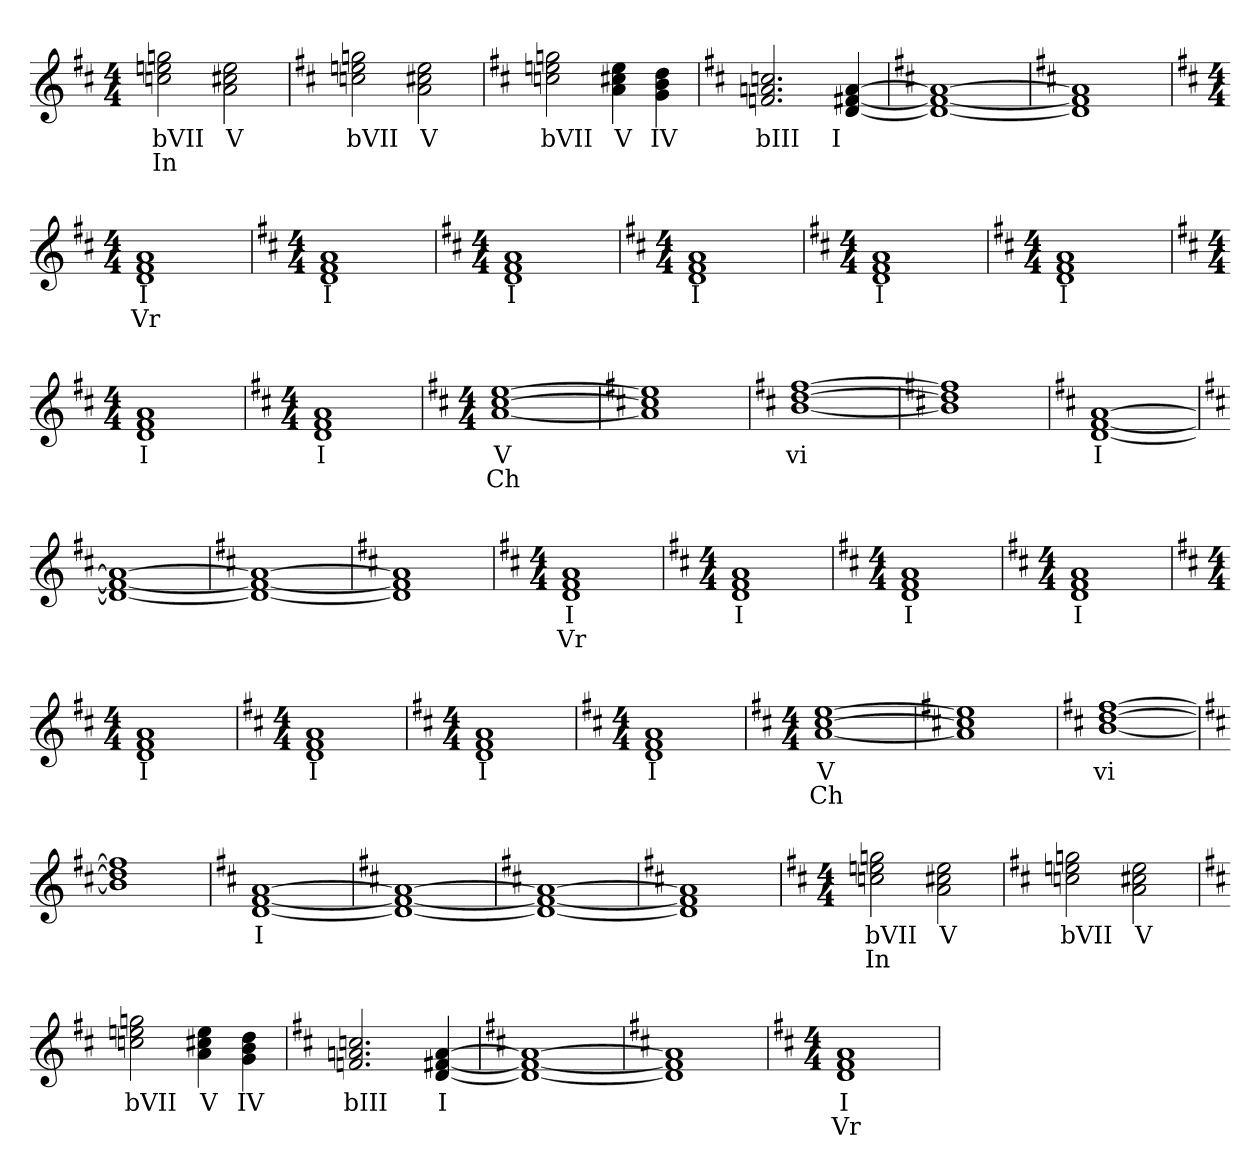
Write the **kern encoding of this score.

**kern	**text	**text
*part1	*part1	*part1
*staff1	*staff1	*staff1
*k[f#c#]	*	*
*D:	*	*
*M4/4	*	*
=	=	=
2ccn 2een 2ggn	bVII	In
2a 2cc#X 2ee	V	.
=	=	=
*k[f#c#]	*	*
*D:	*	*
2ccn 2een 2ggn	bVII	.
2a 2cc#X 2ee	V	.
=	=	=
*k[f#c#]	*	*
*D:	*	*
2ccn 2een 2ggn	bVII	.
4a 4cc#X 4ee	V	.
4g 4b 4dd	IV	.
=	=	=
*k[f#c#]	*	*
*D:	*	*
2.fn 2.an 2.ccn	bIII	.
[4d [4f#X [4a	I	.
=	=	=
*k[f#c#]	*	*
*D:	*	*
1d_ 1f#_ 1a_	.	.
=	=	=
*k[f#c#]	*	*
*D:	*	*
1d] 1f#] 1a]	.	.
=	=	=
*k[f#c#]	*	*
*D:	*	*
*M4/4	*	*
1d 1f# 1a	I	Vr
=	=	=
*k[f#c#]	*	*
*D:	*	*
*M4/4	*	*
1d 1f# 1a	I	.
=	=	=
*k[f#c#]	*	*
*D:	*	*
*M4/4	*	*
1d 1f# 1a	I	.
=	=	=
*k[f#c#]	*	*
*D:	*	*
*M4/4	*	*
1d 1f# 1a	I	.
=	=	=
*k[f#c#]	*	*
*D:	*	*
*M4/4	*	*
1d 1f# 1a	I	.
=	=	=
*k[f#c#]	*	*
*D:	*	*
*M4/4	*	*
1d 1f# 1a	I	.
=	=	=
*k[f#c#]	*	*
*D:	*	*
*M4/4	*	*
1d 1f# 1a	I	.
=	=	=
*k[f#c#]	*	*
*D:	*	*
*M4/4	*	*
1d 1f# 1a	I	.
=	=	=
*k[f#c#]	*	*
*D:	*	*
*M4/4	*	*
[1a [1cc# [1ee	V	Ch
=	=	=
*k[f#c#]	*	*
*D:	*	*
1a] 1cc#] 1ee]	.	.
=	=	=
*k[f#c#]	*	*
*D:	*	*
[1b [1dd [1ff#	vi	.
=	=	=
*k[f#c#]	*	*
*D:	*	*
1b] 1dd] 1ff#]	.	.
=	=	=
*k[f#c#]	*	*
*D:	*	*
[1d [1f# [1a	I	.
=	=	=
*k[f#c#]	*	*
*D:	*	*
1d_ 1f#_ 1a_	.	.
=	=	=
*k[f#c#]	*	*
*D:	*	*
1d_ 1f#_ 1a_	.	.
=	=	=
*k[f#c#]	*	*
*D:	*	*
1d] 1f#] 1a]	.	.
=	=	=
*k[f#c#]	*	*
*D:	*	*
*M4/4	*	*
1d 1f# 1a	I	Vr
=	=	=
*k[f#c#]	*	*
*D:	*	*
*M4/4	*	*
1d 1f# 1a	I	.
=	=	=
*k[f#c#]	*	*
*D:	*	*
*M4/4	*	*
1d 1f# 1a	I	.
=	=	=
*k[f#c#]	*	*
*D:	*	*
*M4/4	*	*
1d 1f# 1a	I	.
=	=	=
*k[f#c#]	*	*
*D:	*	*
*M4/4	*	*
1d 1f# 1a	I	.
=	=	=
*k[f#c#]	*	*
*D:	*	*
*M4/4	*	*
1d 1f# 1a	I	.
=	=	=
*k[f#c#]	*	*
*D:	*	*
*M4/4	*	*
1d 1f# 1a	I	.
=	=	=
*k[f#c#]	*	*
*D:	*	*
*M4/4	*	*
1d 1f# 1a	I	.
=	=	=
*k[f#c#]	*	*
*D:	*	*
*M4/4	*	*
[1a [1cc# [1ee	V	Ch
=	=	=
*k[f#c#]	*	*
*D:	*	*
1a] 1cc#] 1ee]	.	.
=	=	=
*k[f#c#]	*	*
*D:	*	*
[1b [1dd [1ff#	vi	.
=	=	=
*k[f#c#]	*	*
*D:	*	*
1b] 1dd] 1ff#]	.	.
=	=	=
*k[f#c#]	*	*
*D:	*	*
[1d [1f# [1a	I	.
=	=	=
*k[f#c#]	*	*
*D:	*	*
1d_ 1f#_ 1a_	.	.
=	=	=
*k[f#c#]	*	*
*D:	*	*
1d_ 1f#_ 1a_	.	.
=	=	=
*k[f#c#]	*	*
*D:	*	*
1d] 1f#] 1a]	.	.
=	=	=
*k[f#c#]	*	*
*D:	*	*
*M4/4	*	*
2ccn 2een 2ggn	bVII	In
2a 2cc#X 2ee	V	.
=	=	=
*k[f#c#]	*	*
*D:	*	*
2ccn 2een 2ggn	bVII	.
2a 2cc#X 2ee	V	.
=	=	=
*k[f#c#]	*	*
*D:	*	*
2ccn 2een 2ggn	bVII	.
4a 4cc#X 4ee	V	.
4g 4b 4dd	IV	.
=	=	=
*k[f#c#]	*	*
*D:	*	*
2.fn 2.an 2.ccn	bIII	.
[4d [4f#X [4a	I	.
=	=	=
*k[f#c#]	*	*
*D:	*	*
1d_ 1f#_ 1a_	.	.
=	=	=
*k[f#c#]	*	*
*D:	*	*
1d] 1f#] 1a]	.	.
=	=	=
*k[f#c#]	*	*
*D:	*	*
*M4/4	*	*
1d 1f# 1a	I	Vr
=	=	=
*-	*-	*-
